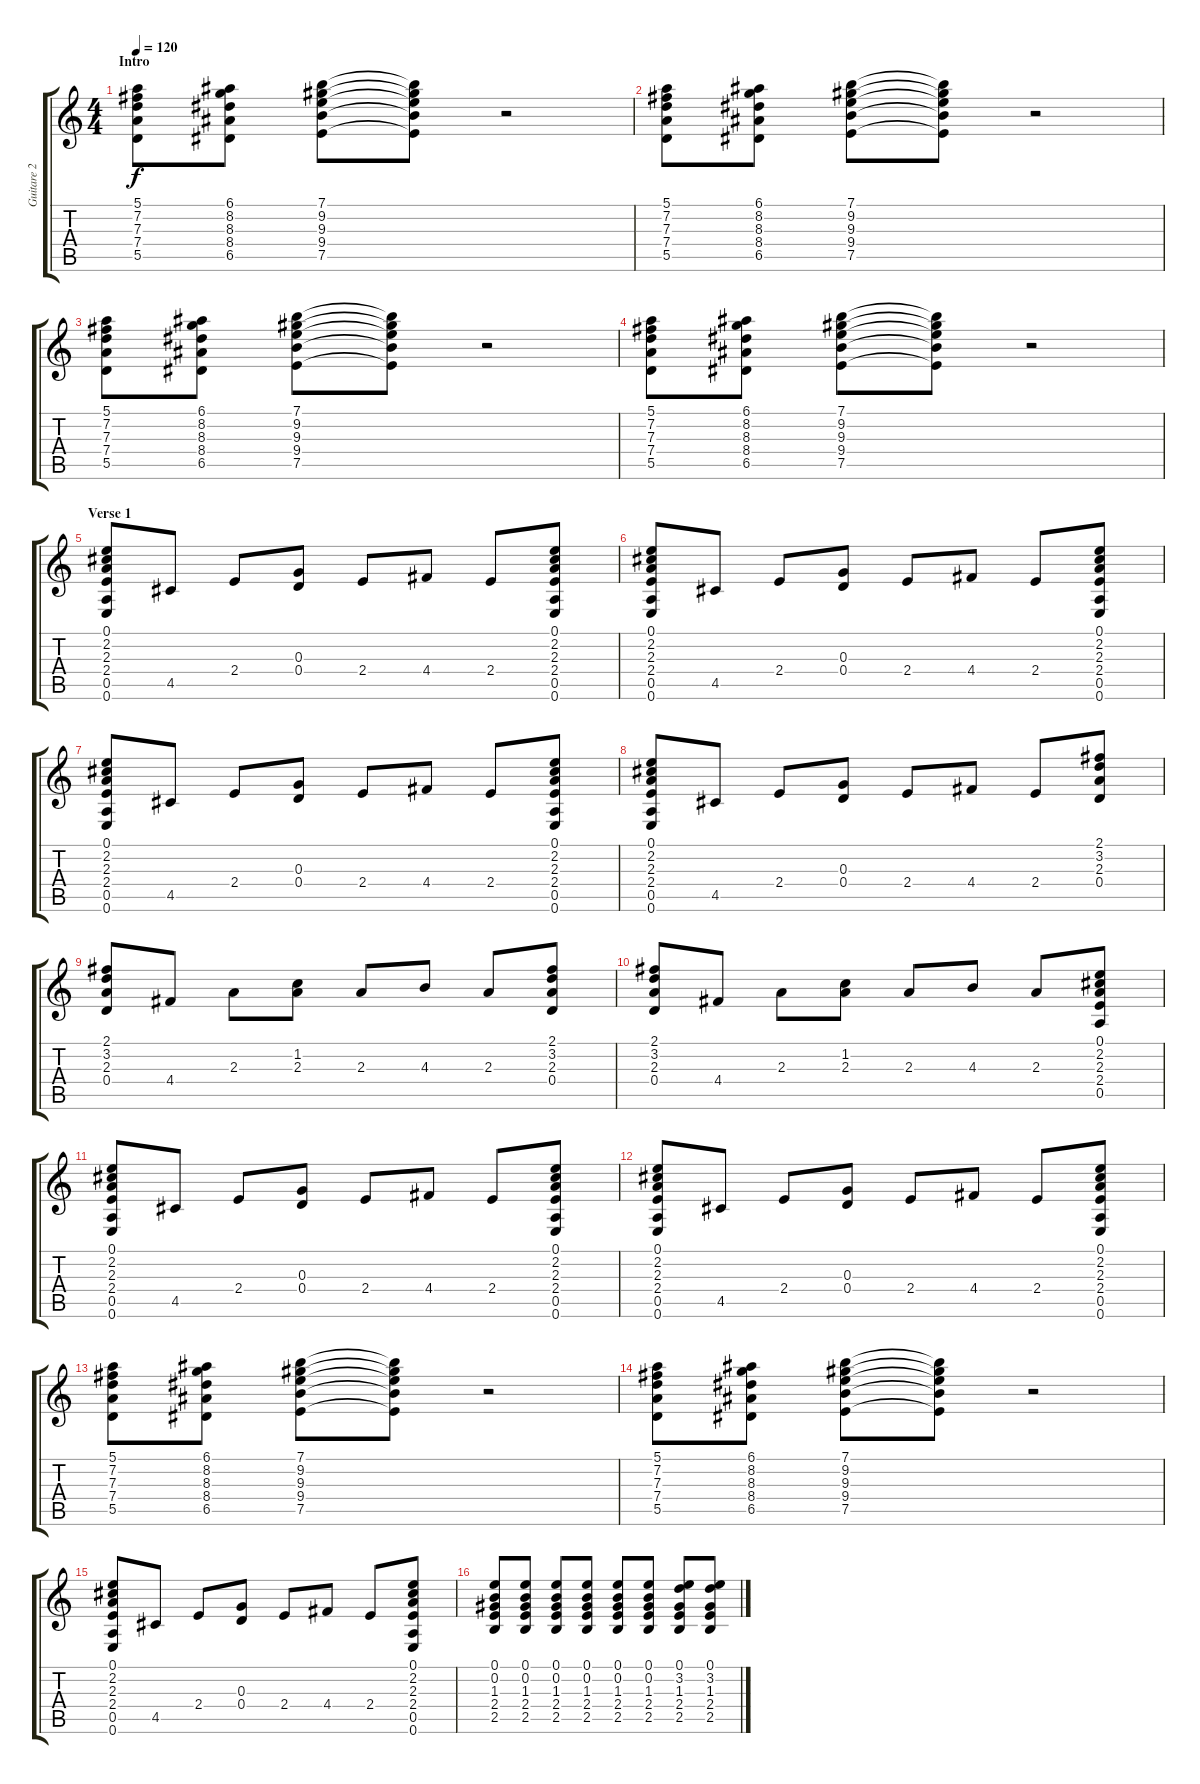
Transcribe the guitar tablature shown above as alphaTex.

\track ("Guitare 2" "Guitare 2") {instrument overdrivenguitar}
\staff {score tabs}
\tuning (E4 B3 G3 D3 A2 E2) {hide}
\ts (4 4)
\section ("" "Intro")
\tempo 120
\clef g2
\ks c
(5.1 7.2 7.3 7.4 5.5).8{dy f instrument overdrivenguitar} (6.1 8.2 8.3 8.4 6.5).8 (7.1 9.2 9.3 9.4 7.5).8 (7.1{t} 9.2{t} 9.3{t} 9.4{t} 7.5{t}).8 r.2 |
(5.1 7.2 7.3 7.4 5.5).8 (6.1 8.2 8.3 8.4 6.5).8 (7.1 9.2 9.3 9.4 7.5).8 (7.1{t} 9.2{t} 9.3{t} 9.4{t} 7.5{t}).8 r.2 |
(5.1 7.2 7.3 7.4 5.5).8 (6.1 8.2 8.3 8.4 6.5).8 (7.1 9.2 9.3 9.4 7.5).8 (7.1{t} 9.2{t} 9.3{t} 9.4{t} 7.5{t}).8 r.2 |
(5.1 7.2 7.3 7.4 5.5).8 (6.1 8.2 8.3 8.4 6.5).8 (7.1 9.2 9.3 9.4 7.5).8 (7.1{t} 9.2{t} 9.3{t} 9.4{t} 7.5{t}).8 r.2 |
\section ("" "Verse 1")
(0.1 2.2 2.3 2.4 0.5 0.6).8 4.5.8 2.4.8 (0.3 0.4).8 2.4.8 4.4.8 2.4.8 (0.1 2.2 2.3 2.4 0.5 0.6).8 |
(0.1 2.2 2.3 2.4 0.5 0.6).8 4.5.8 2.4.8 (0.3 0.4).8 2.4.8 4.4.8 2.4.8 (0.1 2.2 2.3 2.4 0.5 0.6).8 |
(0.1 2.2 2.3 2.4 0.5 0.6).8 4.5.8 2.4.8 (0.3 0.4).8 2.4.8 4.4.8 2.4.8 (0.1 2.2 2.3 2.4 0.5 0.6).8 |
(0.1 2.2 2.3 2.4 0.5 0.6).8 4.5.8 2.4.8 (0.3 0.4).8 2.4.8 4.4.8 2.4.8 (2.1 3.2 2.3 0.4).8 |
(2.1 3.2 2.3 0.4).8 4.4.8 2.3.8 (1.2 2.3).8 2.3.8 4.3.8 2.3.8 (2.1 3.2 2.3 0.4).8 |
(2.1 3.2 2.3 0.4).8 4.4.8 2.3.8 (1.2 2.3).8 2.3.8 4.3.8 2.3.8 (0.1 2.2 2.3 2.4 0.5).8 |
(0.1 2.2 2.3 2.4 0.5 0.6).8 4.5.8 2.4.8 (0.3 0.4).8 2.4.8 4.4.8 2.4.8 (0.1 2.2 2.3 2.4 0.5 0.6).8 |
(0.1 2.2 2.3 2.4 0.5 0.6).8 4.5.8 2.4.8 (0.3 0.4).8 2.4.8 4.4.8 2.4.8 (0.1 2.2 2.3 2.4 0.5 0.6).8 |
(5.1 7.2 7.3 7.4 5.5).8 (6.1 8.2 8.3 8.4 6.5).8 (7.1 9.2 9.3 9.4 7.5).8 (7.1{t} 9.2{t} 9.3{t} 9.4{t} 7.5{t}).8 r.2 |
(5.1 7.2 7.3 7.4 5.5).8 (6.1 8.2 8.3 8.4 6.5).8 (7.1 9.2 9.3 9.4 7.5).8 (7.1{t} 9.2{t} 9.3{t} 9.4{t} 7.5{t}).8 r.2 |
(0.1 2.2 2.3 2.4 0.5 0.6).8 4.5.8 2.4.8 (0.3 0.4).8 2.4.8 4.4.8 2.4.8 (0.1 2.2 2.3 2.4 0.5 0.6).8 |
(0.1 0.2 1.3 2.4 2.5).8 (0.1 0.2 1.3 2.4 2.5).8 (0.1 0.2 1.3 2.4 2.5).8 (0.1 0.2 1.3 2.4 2.5).8 (0.1 0.2 1.3 2.4 2.5).8 (0.1 0.2 1.3 2.4 2.5).8 (0.1 3.2 1.3 2.4 2.5).8 (0.1 3.2 1.3 2.4 2.5).8
